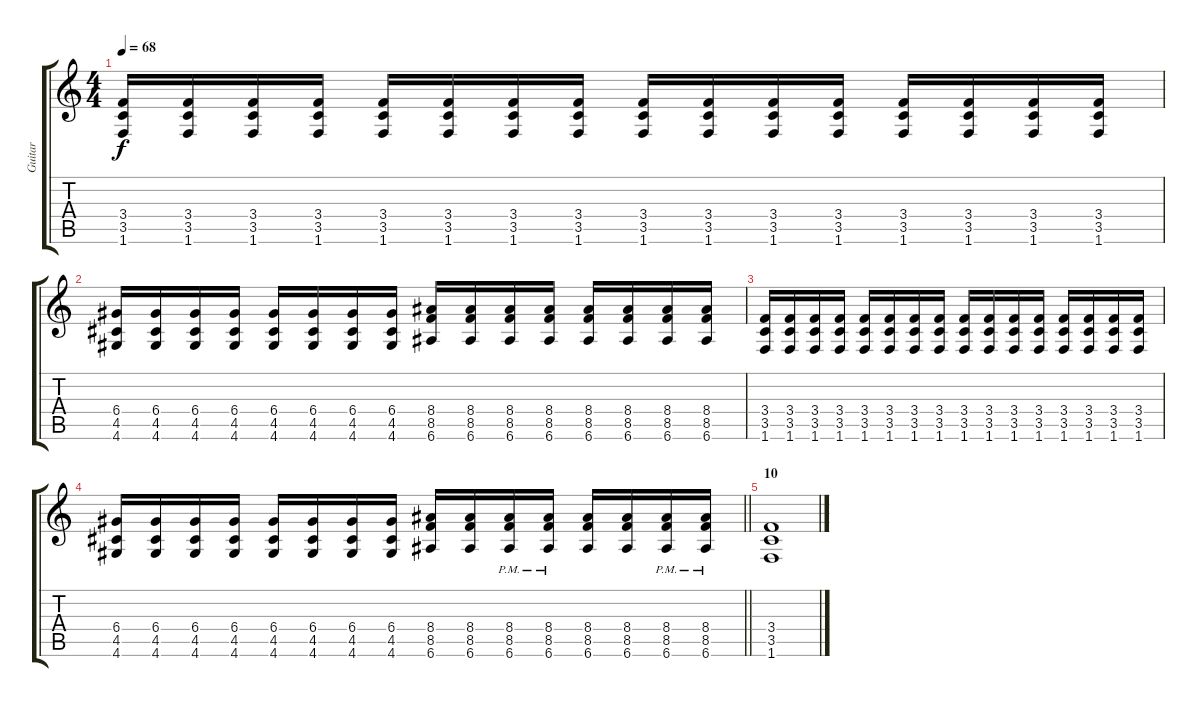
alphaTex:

\track ("Guitar" "Guitar") {instrument distortionguitar}
\staff {score tabs}
\tuning (E4 B3 G3 D3 A2 E2) {hide}
\ts (4 4)
\tempo 68
\clef g2
\ks c
(3.4 3.5 1.6).16{dy f} (3.4 3.5 1.6).16 (3.4 3.5 1.6).16 (3.4 3.5 1.6).16 (3.4 3.5 1.6).16 (3.4 3.5 1.6).16 (3.4 3.5 1.6).16 (3.4 3.5 1.6).16 (3.4 3.5 1.6).16 (3.4 3.5 1.6).16 (3.4 3.5 1.6).16 (3.4 3.5 1.6).16 (3.4 3.5 1.6).16 (3.4 3.5 1.6).16 (3.4 3.5 1.6).16 (3.4 3.5 1.6).16 |
(6.4 4.5 4.6).16 (6.4 4.5 4.6).16 (6.4 4.5 4.6).16 (6.4 4.5 4.6).16 (6.4 4.5 4.6).16 (6.4 4.5 4.6).16 (6.4 4.5 4.6).16 (6.4 4.5 4.6).16 (8.4 8.5 6.6).16 (8.4 8.5 6.6).16 (8.4 8.5 6.6).16 (8.4 8.5 6.6).16 (8.4 8.5 6.6).16 (8.4 8.5 6.6).16 (8.4 8.5 6.6).16 (8.4 8.5 6.6).16 |
(3.4 3.5 1.6).16 (3.4 3.5 1.6).16 (3.4 3.5 1.6).16 (3.4 3.5 1.6).16 (3.4 3.5 1.6).16 (3.4 3.5 1.6).16 (3.4 3.5 1.6).16 (3.4 3.5 1.6).16 (3.4 3.5 1.6).16 (3.4 3.5 1.6).16 (3.4 3.5 1.6).16 (3.4 3.5 1.6).16 (3.4 3.5 1.6).16 (3.4 3.5 1.6).16 (3.4 3.5 1.6).16 (3.4 3.5 1.6).16 |
\barLineRight lightlight
(6.4 4.5 4.6).16 (6.4 4.5 4.6).16 (6.4 4.5 4.6).16 (6.4 4.5 4.6).16 (6.4 4.5 4.6).16 (6.4 4.5 4.6).16 (6.4 4.5 4.6).16 (6.4 4.5 4.6).16 (8.4 8.5 6.6).16 (8.4 8.5 6.6).16 (8.4{pm} 8.5{pm} 6.6{pm}).16 (8.4{pm} 8.5{pm} 6.6{pm}).16 (8.4 8.5 6.6).16 (8.4 8.5 6.6).16 (8.4{pm} 8.5{pm} 6.6{pm}).16 (8.4{pm} 8.5{pm} 6.6{pm}).16 |
\section ("" "10")
(3.4 3.5 1.6).1{volume 0}
